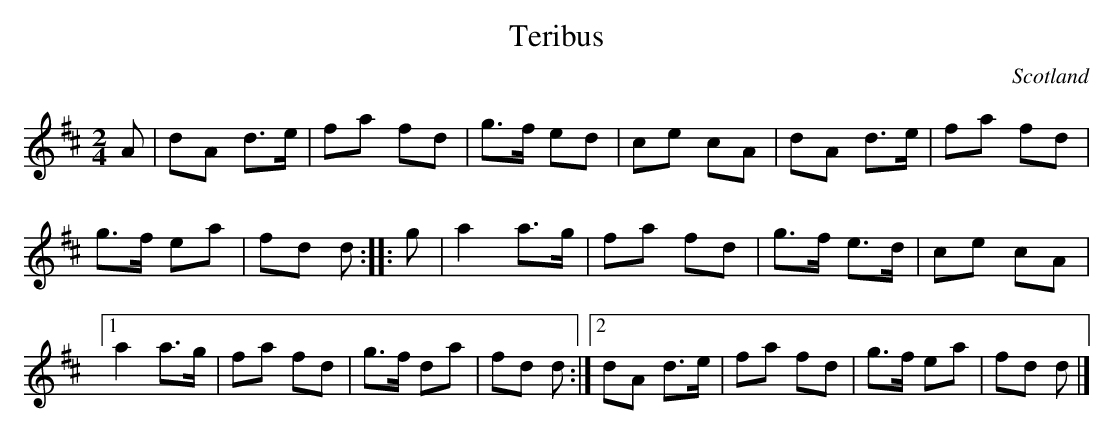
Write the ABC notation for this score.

X:1
T:Teribus
L:1/8
M:2/4
O:Scotland
K:D major
A|\
dA d>e | fa fd | \
g>f ed | ce cA | \
dA d>e | fa fd |
g>f ea | fd d :: \
g|\
a2 a>g | fa fd | \
g>f e>d | ce cA |1
 a2 a>g| fa fd | g>f da  | fd d :|2\
 dA d>e|fa fd  | g>f ea  | fd d|]
